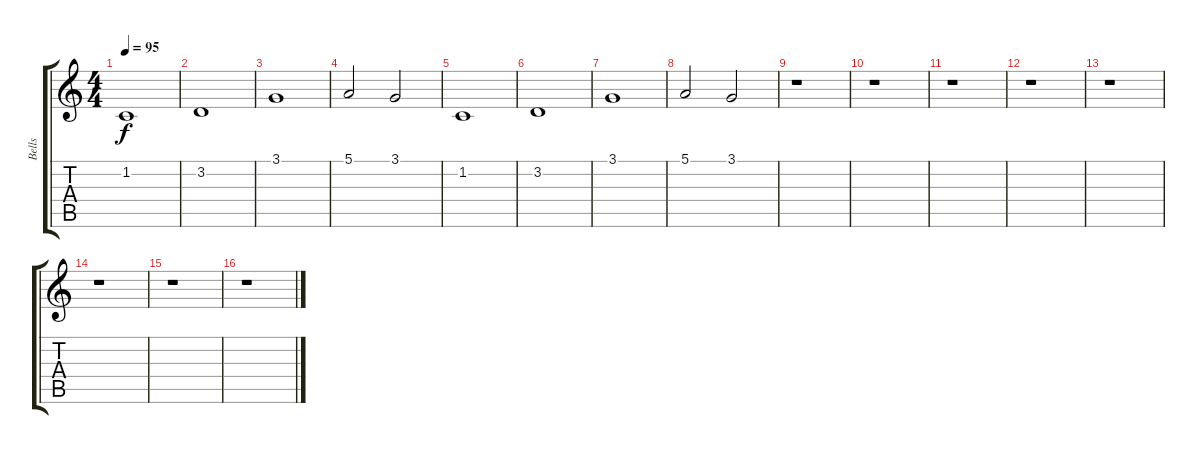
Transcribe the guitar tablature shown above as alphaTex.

\track ("Bells" "Bells") {instrument tubularbells}
\staff {score tabs}
\tuning (E4 B3 G3 D3 A2 E2) {hide}
\ts (4 4)
\tempo 95
\clef g2
\ks c
1.2.1{dy f} |
3.2.1 |
3.1.1 |
5.1.2 3.1.2 |
1.2.1 |
3.2.1 |
3.1.1 |
5.1.2 3.1.2 |
r.1 |
r.1 |
r.1 |
r.1 |
r.1 |
r.1 |
r.1 |
r.1
